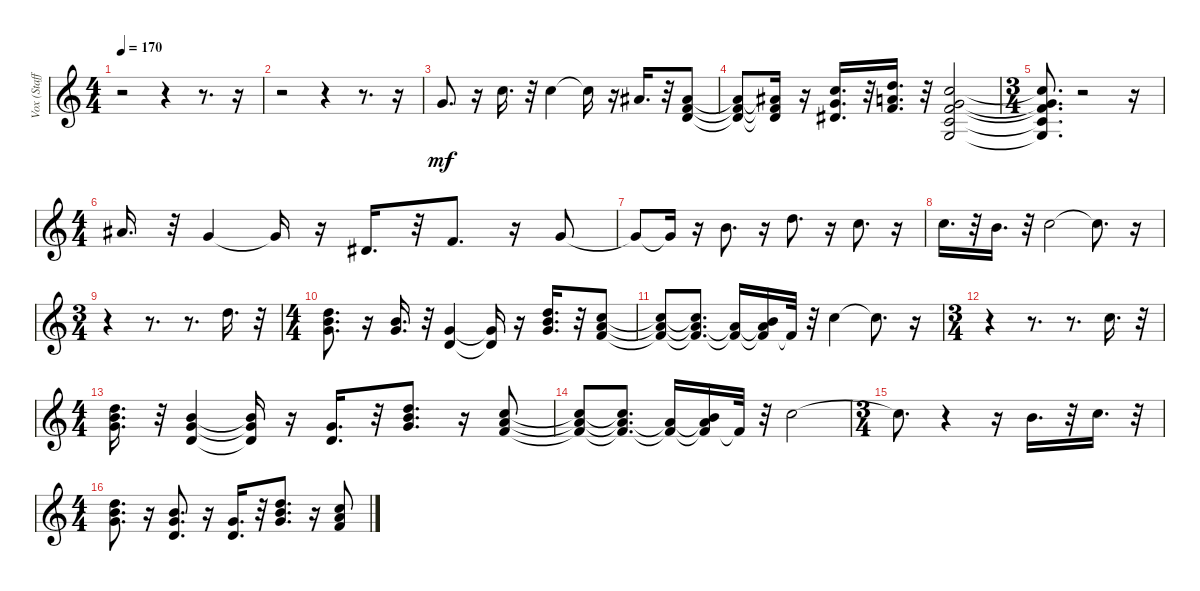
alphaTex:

\track ("Vox (Staff 1)" "Vox (Staff") {instrument celesta}
\staff {score}
\tuning (E4 B3 G3 D3 A2 E2 B1) {hide}
\ts (4 4)
\tempo 170
\clef g2
\ks c
r.2{dy mf} r.4 r.8{d} r.16 |
r.2 r.4 r.8{d} r.16 |
3.1.8{d} r.16 8.1.16{d} r.32 8.1.4 8.1{t}.16 r.16 6.1.16{d} r.32 (1.1 3.2 15.3).8 |
(1.1{t} 3.2{t} 15.3{t}).8 (1.1{t} 3.2{t} 15.3{t}).16 r.16 (3.1 4.2 17.3).16{d} r.32 (1.1 10.2 19.3).16{d} r.32 (1.1 1.2 0.3 17.4 27.5).2 |
\ts (3 4)
(1.1{t} 1.2{t} 0.3{t} 17.4{t} 27.5{t}).8{d} r.2 r.16 |
\ts (4 4)
6.1.16{d} r.32 3.1.4 3.1{t}.16 r.16 4.2.16{d} r.32 1.1.8{d} r.16 3.1.8 |
3.1{t}.8 3.1{t}.16 r.16 7.1.8{d} r.16 10.1.8{d} r.16 8.1.8{d} r.16 |
8.1.16{d} r.32 7.1.16{d} r.32 8.1.2 8.1{t}.8{d} r.16 |
\ts (3 4)
r.4 r.8{d} r.8{d} 10.1.16{d} r.32 |
\ts (4 4)
(3.1 12.2 19.3).8{d} r.16 (3.1 12.2).16{d} r.32 (3.1 3.2).4 (3.1{t} 3.2{t}).16 r.16 (3.1 12.2 19.3).16{d} r.32 (1.1 10.2 17.3).8 |
(1.1{t} 10.2{t} 17.3{t}).8 (1.1{t} 10.2{t} 17.3{t}).8{d} (1.1{t} 10.2{t}).16 (1.1{t} 10.2{t} 16.3).16 1.1{t}.32 r.32 8.1.4 8.1{t}.8{d} r.16 |
\ts (3 4)
r.4 r.8{d} r.8{d} 8.1.16{d} r.32 |
\ts (4 4)
(3.1 12.2 19.3).16{d} r.32 (3.1 3.2 16.3).4 (3.1{t} 3.2{t} 16.3{t}).16 r.16 (3.1 3.2).16{d} r.32 (3.1 12.2 19.3).8{d} r.16 (1.1 10.2 17.3).8 |
(1.1{t} 10.2{t} 17.3{t}).8 (1.1{t} 10.2{t} 17.3{t}).8{d} (1.1{t} 10.2{t}).16 (1.1{t} 10.2{t} 16.3).16 1.1{t}.32 r.32 8.1.2 |
\ts (3 4)
8.1{t}.8{d} r.4 r.16 7.1.16{d} r.32 8.1.16{d} r.32 |
\ts (4 4)
(3.1 12.2 19.3).8{d} r.16 (3.1 3.2 16.3).8{d} r.16 (3.1 3.2).16{d} r.32 (3.1 12.2 19.3).8{d} r.16 (1.1 10.2 17.3).8
